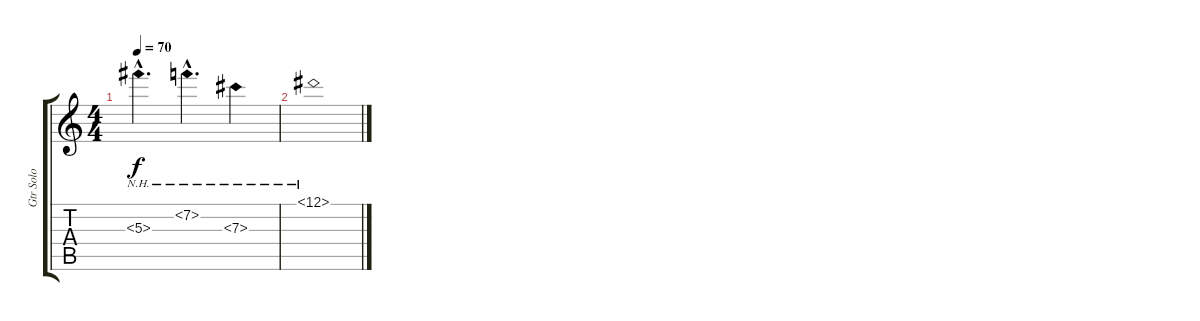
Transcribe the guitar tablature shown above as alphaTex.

\track ("Gtr Solo" "Gtr Solo") {instrument distortionguitar}
\staff {score tabs}
\tuning (Eb4 Bb3 Gb3 Db3 Ab2 Eb2) {hide}
\ts (4 4)
\tempo 70
\clef g2
\ks c
5.3{nh hac}.4{d dy f} 7.2{nh hac}.4{d} 7.3{nh}.4 |
12.1{nh}.1
